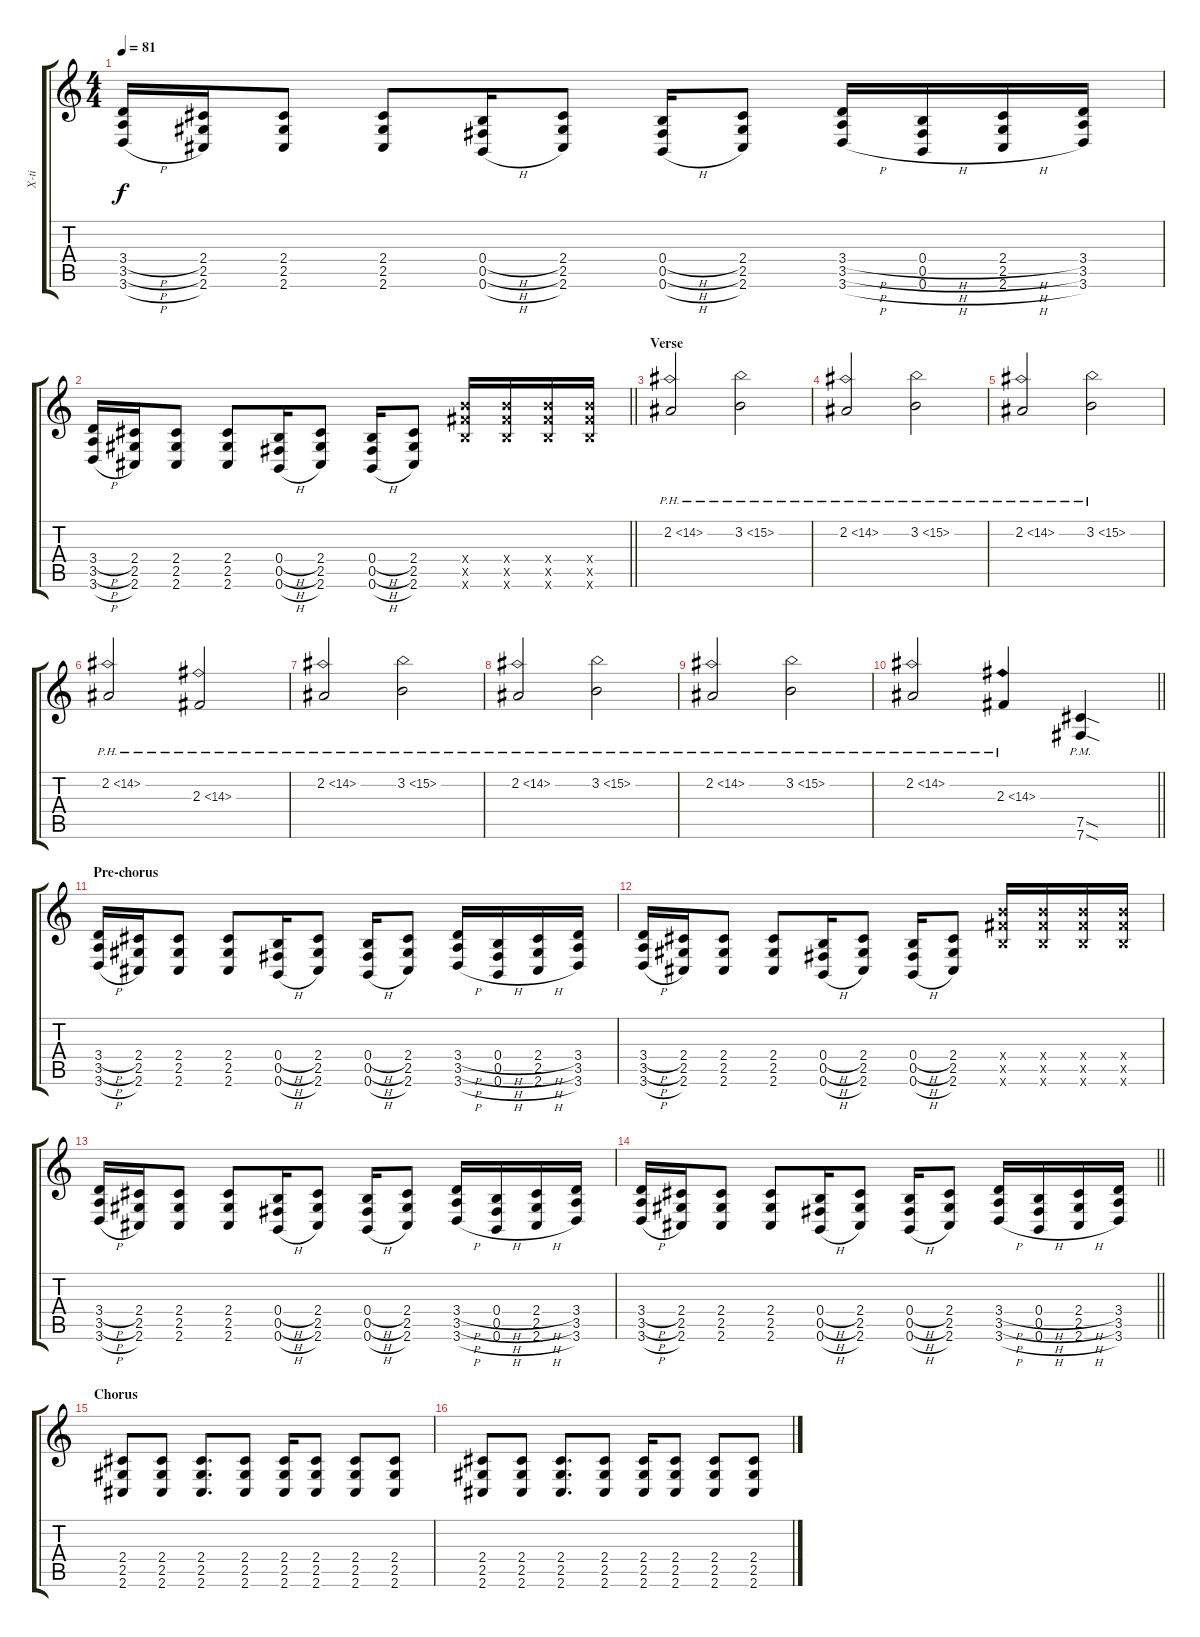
\track ("X-ti" "X-ti") {instrument distortionguitar}
\staff {score tabs}
\tuning (Db4 Ab3 E3 B2 Gb2 B1) {hide}
\ts (4 4)
\tempo 81
\clef g2
\ks c
(3.4{h} 3.5{h} 3.6{h}).16{dy f} (2.4 2.5 2.6).16 (2.4 2.5 2.6).8 (2.4 2.5 2.6).8 (0.4{h} 0.5{h} 0.6{h}).16 (2.4 2.5 2.6).8 (0.4{h} 0.5{h} 0.6{h}).16 (2.4 2.5 2.6).8 (3.4{h} 3.5{h} 3.6{h}).16 (0.4{h} 0.5{h} 0.6{h}).16 (2.4{h} 2.5{h} 2.6{h}).16 (3.4 3.5 3.6).16 |
\barLineRight lightlight
(3.4{h} 3.5{h} 3.6{h}).16 (2.4 2.5 2.6).16 (2.4 2.5 2.6).8 (2.4 2.5 2.6).8 (0.4{h} 0.5{h} 0.6{h}).16 (2.4 2.5 2.6).8 (0.4{h} 0.5{h} 0.6{h}).16 (2.4 2.5 2.6).8 (12.4{x} 12.5{x} 12.6{x}).16 (12.4{x} 12.5{x} 12.6{x}).16 (12.4{x} 12.5{x} 12.6{x}).16 (12.4{x} 12.5{x} 12.6{x}).16 |
\section ("" "Verse")
2.2{ph 12}.2{balance 8 instrument overdrivenguitar} 3.2{ph 12}.2 |
2.2{ph 12}.2 3.2{ph 12}.2 |
2.2{ph 12}.2 3.2{ph 12}.2 |
2.2{ph 12}.2 2.3{ph 12}.2 |
2.2{ph 12}.2 3.2{ph 12}.2 |
2.2{ph 12}.2 3.2{ph 12}.2 |
2.2{ph 12}.2 3.2{ph 12}.2 |
\barLineRight lightlight
2.2{ph 12}.2 2.3{ph 12}.4 (7.5{sod pm} 7.6{sod pm}).4 |
\section ("" "Pre-chorus")
(3.4{h} 3.5{h} 3.6{h}).16{volume 13 balance 0 instrument distortionguitar} (2.4 2.5 2.6).16 (2.4 2.5 2.6).8 (2.4 2.5 2.6).8 (0.4{h} 0.5{h} 0.6{h}).16 (2.4 2.5 2.6).8 (0.4{h} 0.5{h} 0.6{h}).16 (2.4 2.5 2.6).8 (3.4{h} 3.5{h} 3.6{h}).16 (0.4{h} 0.5{h} 0.6{h}).16 (2.4{h} 2.5{h} 2.6{h}).16 (3.4 3.5 3.6).16 |
(3.4{h} 3.5{h} 3.6{h}).16 (2.4 2.5 2.6).16 (2.4 2.5 2.6).8 (2.4 2.5 2.6).8 (0.4{h} 0.5{h} 0.6{h}).16 (2.4 2.5 2.6).8 (0.4{h} 0.5{h} 0.6{h}).16 (2.4 2.5 2.6).8 (12.4{x} 12.5{x} 12.6{x}).16 (12.4{x} 12.5{x} 12.6{x}).16 (12.4{x} 12.5{x} 12.6{x}).16 (12.4{x} 12.5{x} 12.6{x}).16 |
(3.4{h} 3.5{h} 3.6{h}).16 (2.4 2.5 2.6).16 (2.4 2.5 2.6).8 (2.4 2.5 2.6).8 (0.4{h} 0.5{h} 0.6{h}).16 (2.4 2.5 2.6).8 (0.4{h} 0.5{h} 0.6{h}).16 (2.4 2.5 2.6).8 (3.4{h} 3.5{h} 3.6{h}).16 (0.4{h} 0.5{h} 0.6{h}).16 (2.4{h} 2.5{h} 2.6{h}).16 (3.4 3.5 3.6).16 |
\barLineRight lightlight
(3.4{h} 3.5{h} 3.6{h}).16 (2.4 2.5 2.6).16 (2.4 2.5 2.6).8 (2.4 2.5 2.6).8 (0.4{h} 0.5{h} 0.6{h}).16 (2.4 2.5 2.6).8 (0.4{h} 0.5{h} 0.6{h}).16 (2.4 2.5 2.6).8 (3.4{h} 3.5{h} 3.6{h}).16 (0.4{h} 0.5{h} 0.6{h}).16 (2.4{h} 2.5{h} 2.6{h}).16 (3.4 3.5 3.6).16 |
\section ("" "Chorus")
(2.4 2.5 2.6).8 (2.4 2.5 2.6).8 (2.4 2.5 2.6).8{d} (2.4 2.5 2.6).8 (2.4 2.5 2.6).16 (2.4 2.5 2.6).8 (2.4 2.5 2.6).8 (2.4 2.5 2.6).8 |
(2.4 2.5 2.6).8 (2.4 2.5 2.6).8 (2.4 2.5 2.6).8{d} (2.4 2.5 2.6).8 (2.4 2.5 2.6).16 (2.4 2.5 2.6).8 (2.4 2.5 2.6).8 (2.4 2.5 2.6).8
